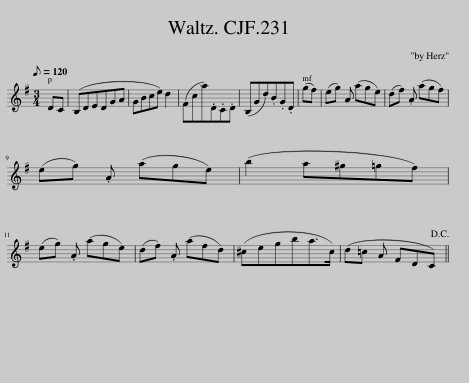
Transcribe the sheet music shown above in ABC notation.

X:1
L:1/8
Q:1/8=120
M:3/4
I:linebreak $
K:G
V:1 treble
V:1
 DC | (B,DEDGA | GBce) d2 | (Fca).D.C.D | (B,Gd).B.G.D | %5
 (gf) | (eg) A (age) | (df) .A (agf) |$ (eg) .A (age) | (b2 a^g=gf) |$ %10
 (eg) .A (age) | (df) .A (afd) | (^cegba>c) | (d=c A FDC)!D.C.! || %14
